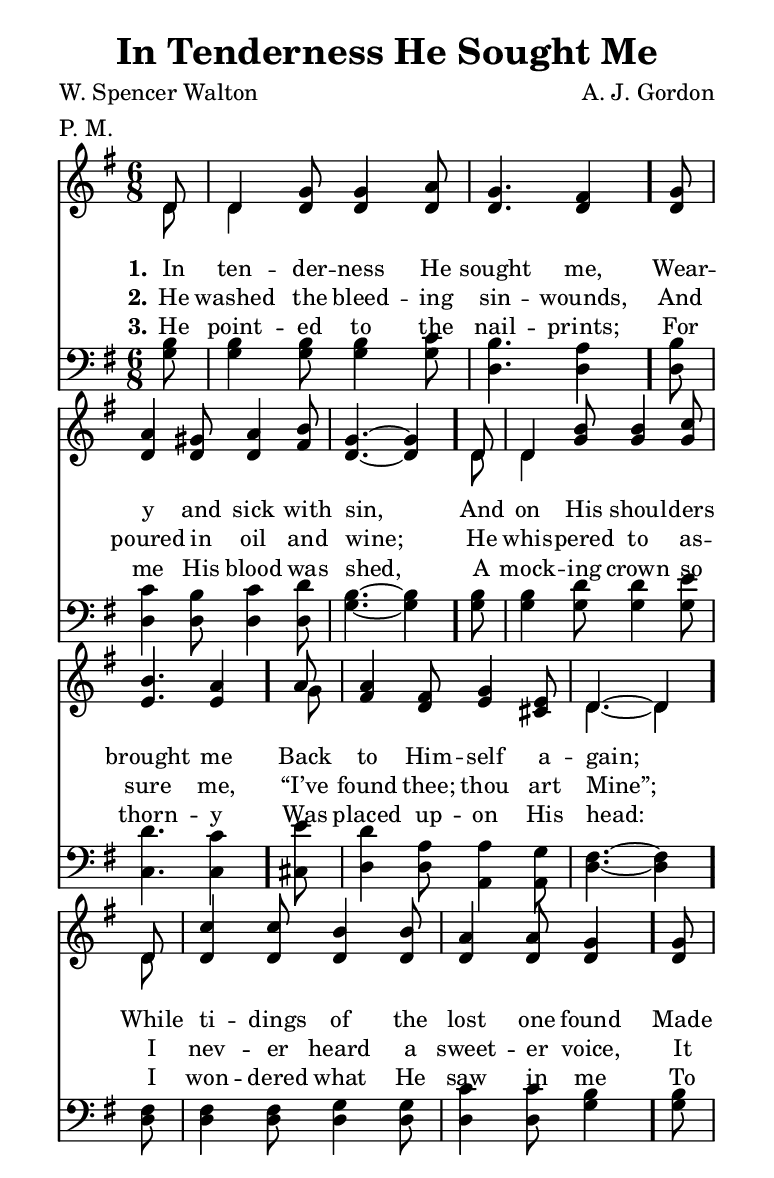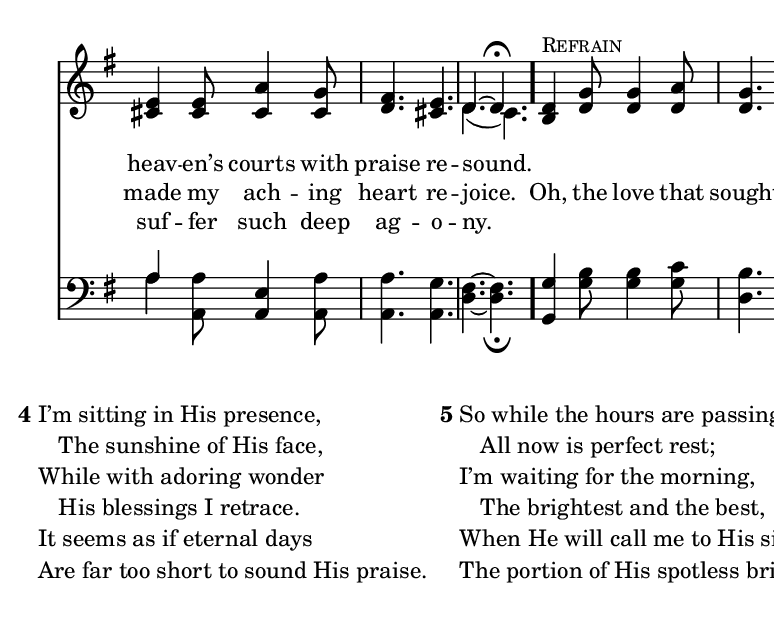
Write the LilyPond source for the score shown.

\include "common/global.ily"
\paper {
  \include "common/paper.ily"
  ragged-last-bottom = ##t
  system-count = 5
systems-per-page = 4
score-markup-spacing.padding = 2
score-markup-spacing.basic-distance = 2

}

\header{
  %gospel
  hymnnumber = "168"
  title = "In Tenderness He Sought Me"
  tunename = ""
  meter = "P. M."
  poet = "W. Spencer Walton"
  composer = "A. J. Gordon"
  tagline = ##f
}

ta = { \tempo 8=150 }
tb = { \tempo 8=75 }

global = {
  \include "common/overrides.ily"
  \override Staff.TimeSignature.style = #'numbered
  \time 6/8
  \override Score.MetronomeMark.transparent = ##t % hide all fermata changes too
  \ta
  \key g \major
  \partial 8
  \autoBeamOff
}

patternAA = { c8 | c4 c8 c4 c8 | c4. c4 }
patternBA = { c8 | c4 c8 c4 c8 | c4 c8 c4 }
patternCA = { c8 | c4 c8 c4 c8 | c4. c4. | c4. c4. }

patternDA = { c4 c8 c4 c8 | c4. c4. }
patternDB = { c4 c8 c4 c8 | c4 c8 c4 c8 | c4. c4. }
patternDC = { c4 c8 c4 c8 | c4 c8 c4 c8 | c4. c4 }

notesSoprano = {
\global
\relative c' {

  \changePitch \patternAA { d | d g g a | g fis }
  \changePitch \patternAA { g | a gis a b | g ~ g  } \eogbreak
  \changePitch \patternAA { d | d b' b c | b a }
  \changePitch \patternAA { a | a fis g e | d ~ d } \eogbreak
  \changePitch \patternBA { d | c' c b b | a a g }
  \changePitch \patternCA { g | e e a g | fis e | d ~ \tb d \fermata \ta } \eogbreak

  << s^\markup { \small \caps "Refrain" }
  \changePitch \patternDA { d g g a | g fis } >>
  \changePitch \patternDA { d | a' a b | a g }
  \changePitch \patternDB { b c d b | c a b g | a ~ a }
  \changePitch \patternDC { b d c a | g g fis a | g ~ g }

  \bar "|."

}
}

notesAlto = {
\global
\relative e' {

  \changePitch \patternAA { d | d d d d | d d }
  \changePitch \patternAA { d | d d d fis | d ~ d }
  \changePitch \patternAA { d | d g g g | e e }
  \changePitch \patternAA { g | fis d e cis | d ~ d }
  \changePitch \patternBA { d | d d d d | d d d }
  \changePitch \patternCA { d | cis cis cis cis | d cis | d( c) }

  \changePitch \patternDA { b d d d | d d }
  \changePitch \patternDA { d d d d | d d }
  \changePitch \patternDB { g a b g | a d, d d | fis ~ fis }
  \changePitch \patternDC { g f e e | d d d d | d ~ d }

}
}

notesTenor = {
\global
\relative a {

  \changePitch \patternAA { b | b b b c | b a }
  \changePitch \patternAA { b | c b c d | b ~ b }
  \changePitch \patternAA { b | b d d e | d c }
  \changePitch \patternAA { e | d a a g | fis ~ fis }
  \changePitch \patternBA { fis | fis fis g g | c c b }
  \changePitch \patternCA { b | a a e a | a g | fis ~ fis }

  \changePitch \patternDA { g b b c | b a }
  \changePitch \patternDA { c c c d | c b }
  \changePitch \patternDB { d d d d | d d d b | d ~ d }
  \changePitch \patternDC { d b g c | b b a c | b ~ b }

}
}

notesBass = {
\global
\relative f {

  \changePitch \patternAA { g | g g g g | d d }
  \changePitch \patternAA { d | d d d d | g ~ g }
  \changePitch \patternAA { g | g g g g | c, c }
  \changePitch \patternAA { cis | d d a a | d ~ d }
  \changePitch \patternBA { d | d d d d | d d g }
  \changePitch \patternCA { g | a a, a a | a a | d ~ d_\fermata }

  \changePitch \patternDA { g, g' g g | d d }
  \changePitch \patternDA { fis fis d d | g <g g,> }
  \changePitch \patternDB { g g g g | fis fis g g | d ~ d }
  \changePitch \patternDC { g g | c, c | d d d d | g ~ g }

}
}

Refrain = \lyricmode {

Oh, the love that sought me! \bar "."
Oh, the blood that bought me! \bar "."
Oh, the grace that brought me to Him -- self, \bar "."
Won -- drous grace that brought me to Him -- self. \bar "."

}

wordsA = \lyricmode {
\set stanza = "1."

In ten -- der -- ness He sought me, \bar "."
Wear -- y and sick with sin, \bar "."
And on His shoul -- ders brought me \bar "."
Back to Him -- self a -- gain; \bar "."
While ti -- dings of the lost one found \bar "."
Made heav -- en’s courts with praise re -- sound. \bar "."

}

wordsB = \lyricmode {
\set stanza = "2."

He washed the bleed -- ing sin -- wounds,
And poured in oil and wine;
He whis -- pered to as -- sure me,
“I’ve found thee; thou art Mine”;
I nev -- er heard a sweet -- er voice,
It made my ach -- ing heart re -- joice.

\Refrain

}

wordsC = \lyricmode {
\set stanza = "3."

He point -- ed to the nail -- prints;
For me His blood was shed,
A mock -- ing crown so thorn -- y
Was placed up -- on His head:
I won -- dered what He saw in me
To suf -- fer such deep ag -- o -- ny.

}

wordsD = \markuplist {

\line { I’m sitting in His presence, }
\line { { \hspace #2 } The sunshine of His face, }
\line { While with adoring wonder }
\line { { \hspace #2 } His blessings I retrace. }
\line { It seems as if eternal days }
\line { Are far too short to sound His praise. }

}

wordsE = \markuplist {

\line { So while the hours are passing, }
\line { { \hspace #2 } All now is perfect rest; }
\line { I’m waiting for the morning, }
\line { { \hspace #2 } The brightest and the best, }
\line { When He will call me to His side, }
\line { The portion of His spotless bride. }

}

\score {
  \context ChoirStaff <<
    \context Staff = upper <<
      \set Staff.autoBeaming = ##f
      \set ChoirStaff.systemStartDelimiter = #'SystemStartBar
      \set ChoirStaff.printPartCombineTexts = ##f
      \partcombine #'(2 . 11) \notesSoprano \notesAlto
      \context NullVoice = sopranos { \voiceOne << \notesSoprano >> }
      \context Lyrics = one   \lyricsto sopranos \wordsA
      \context Lyrics = two   \lyricsto sopranos \wordsB
      \context Lyrics = three \lyricsto sopranos \wordsC
    >>
    \context Staff = men <<
      \set Staff.autoBeaming = ##f
      \clef bass
      \set ChoirStaff.printPartCombineTexts = ##f
      \partcombine #'(2 . 11) \notesTenor \notesBass
    >>
  >>
  \layout {
    \include "common/layout.ily"
  }
  #(cond ((ly:get-option 'eog-midi-permitted) #{ \midi{
    \include "common/midi.ily"
  } #}))
}

\markup { \vcenter \column {
  \vspace #1
  \fill-line {
    \null
    \line{ \bold 4 \column { \wordsD } }
    \null
    \line{ \bold 5 \column { \wordsE } }
    \null
  }
  \vspace #1
} }

\version "2.19.49"  % necessary for upgrading to future LilyPond versions.

% vi:set et ts=2 sw=2 ai nocindent syntax=lilypond:
